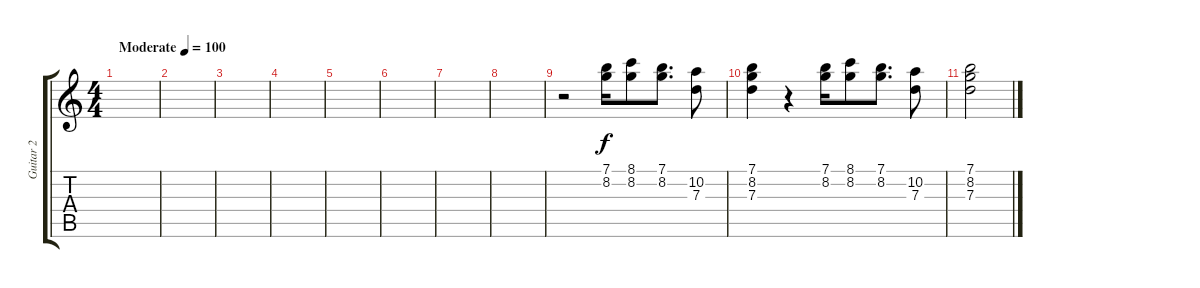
\track ("Guitar 2" "Guitar 2") {instrument electricguitarjazz}
\staff {score tabs}
\tuning (E4 B3 G3 D3 A2 E2) {hide}
\ts (4 4)
\tempo (100 "Moderate")
\clef g2
\ks c
|
|
|
|
|
|
|
|
r.2 (7.1 8.2).16 (8.1 8.2).8 (7.1 8.2).8{d} (10.2 7.3).8 |
(7.1 8.2 7.3).4 r.4 (7.1 8.2).16 (8.1 8.2).8 (7.1 8.2).8{d} (10.2 7.3).8 |
(7.1 8.2 7.3).2
